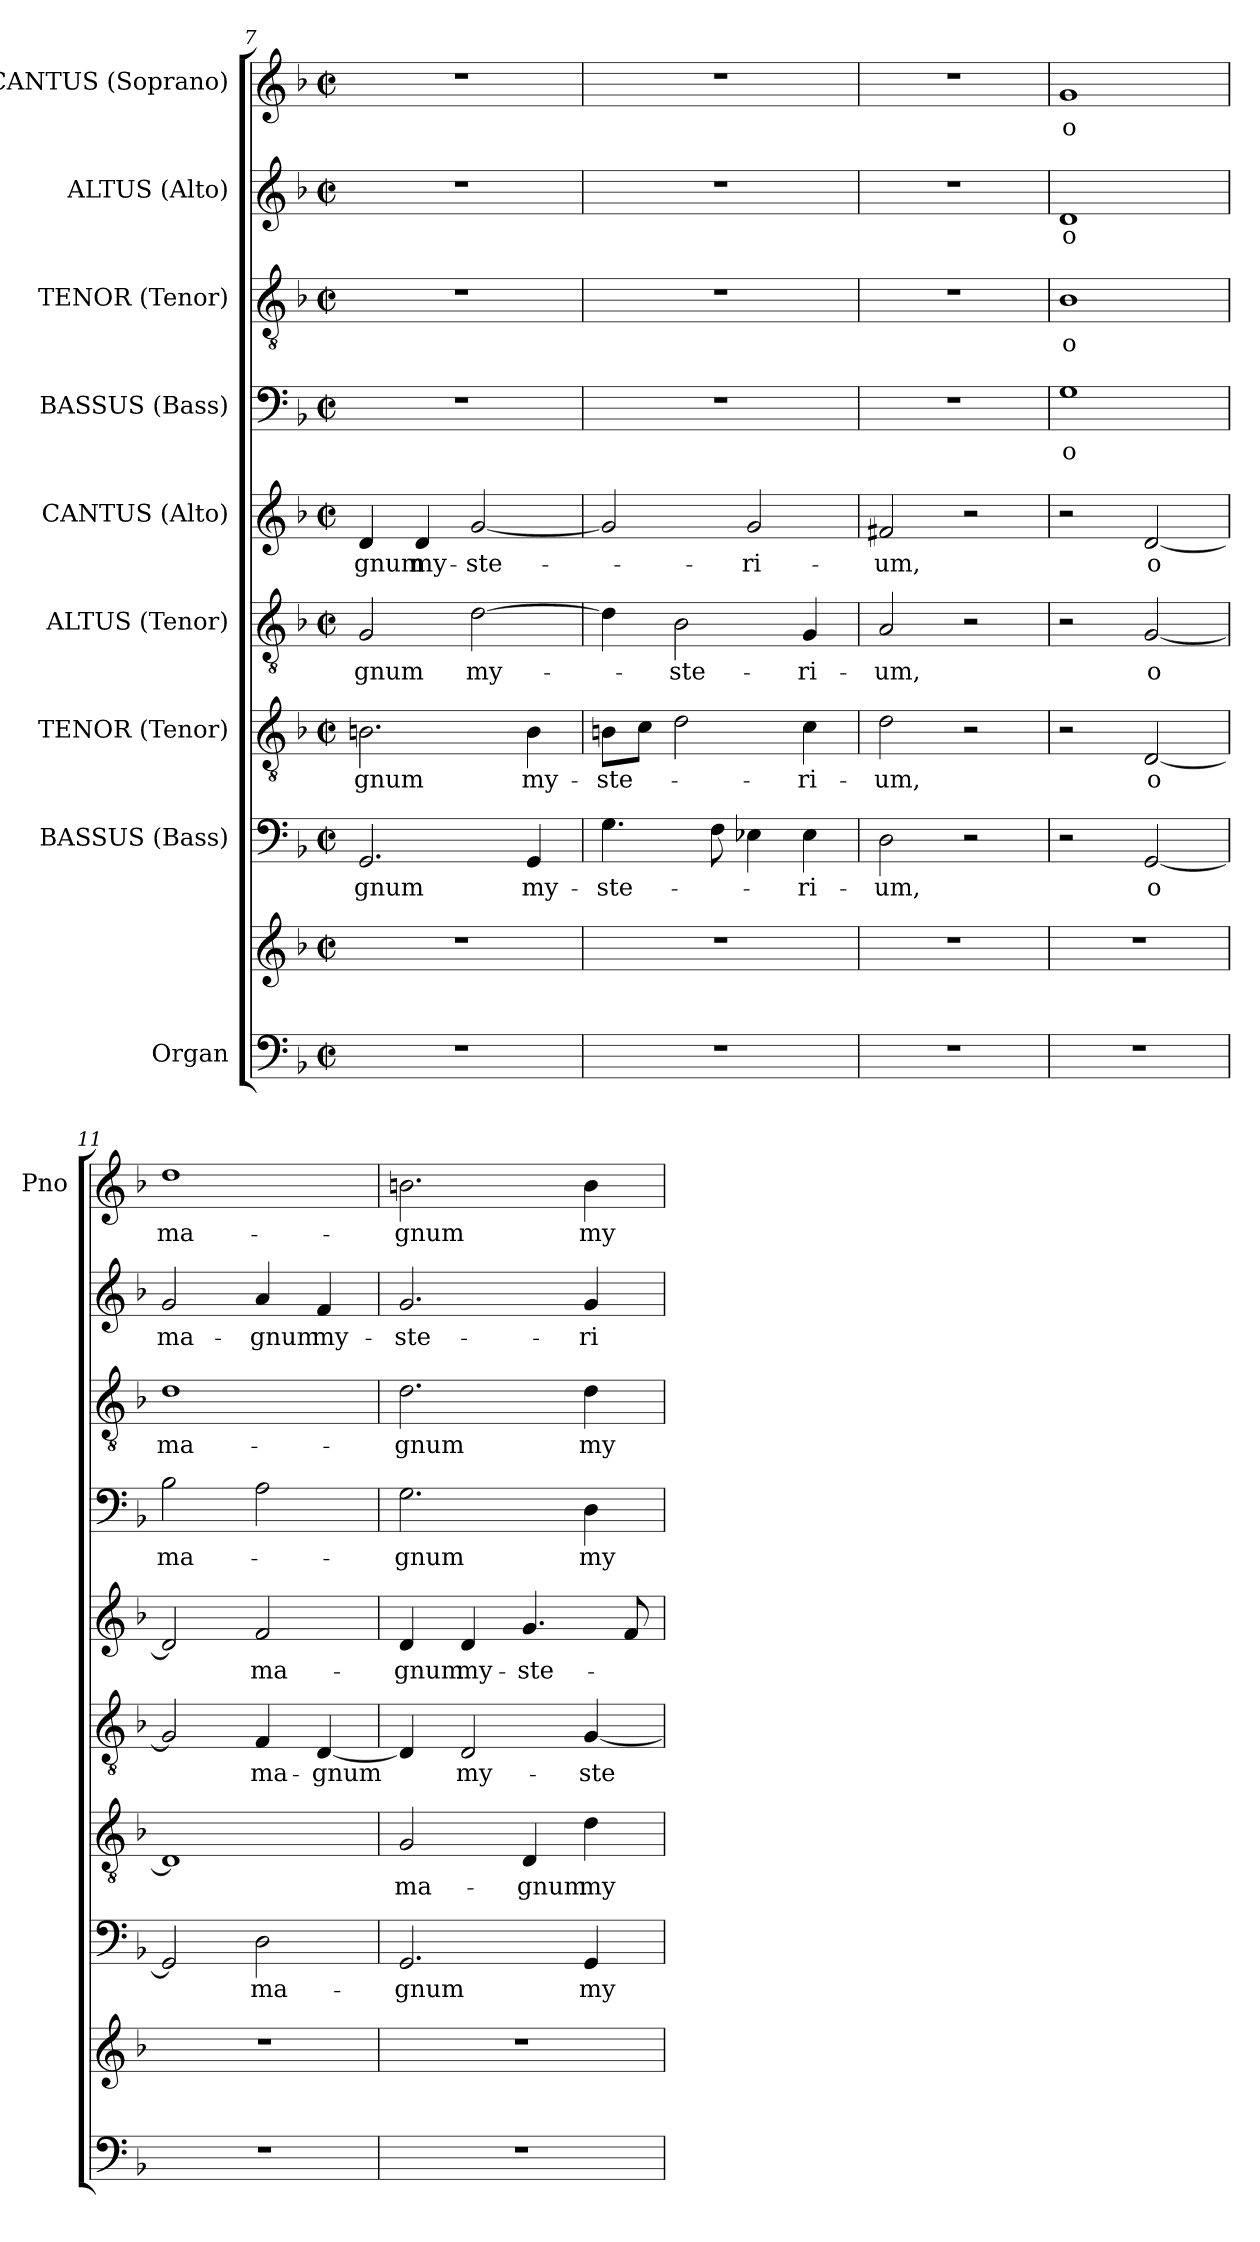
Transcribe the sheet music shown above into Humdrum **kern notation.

**kern	**kern	**kern	**text	**kern	**text	**kern	**text	**kern	**text	**kern	**text	**kern	**text	**kern	**text	**kern	**text
*part9	*part9	*part8	*part8	*part7	*part7	*part6	*part6	*part5	*part5	*part4	*part4	*part3	*part3	*part2	*part2	*part1	*part1
*staff10	*staff9	*staff8	*staff8	*staff7	*staff7	*staff6	*staff6	*staff5	*staff5	*staff4	*staff4	*staff3	*staff3	*staff2	*staff2	*staff1	*staff1
*I"Organ	*	*I"BASSUS (Bass)	*	*I"TENOR (Tenor)	*	*I"ALTUS (Tenor)	*	*I"CANTUS (Alto)	*	*I"BASSUS (Bass)	*	*I"TENOR (Tenor)	*	*I"ALTUS (Alto)	*	*I"CANTUS (Soprano)	*
*	*	*	*	*	*	*	*	*	*	*	*	*	*	*	*	*I'Pno	*
*clefF4	*clefG2	*clefF4	*	*clefGv2	*	*clefGv2	*	*clefG2	*	*clefF4	*	*clefGv2	*	*clefG2	*	*clefG2	*
*k[b-]	*k[b-]	*k[b-]	*	*k[b-]	*	*k[b-]	*	*k[b-]	*	*k[b-]	*	*k[b-]	*	*k[b-]	*	*k[b-]	*
*F:	*F:	*F:	*	*F:	*	*F:	*	*F:	*	*F:	*	*F:	*	*F:	*	*F:	*
*M2/2	*M2/2	*M2/2	*	*M2/2	*	*M2/2	*	*M2/2	*	*M2/2	*	*M2/2	*	*M2/2	*	*M2/2	*
*met(c|)	*met(c|)	*met(c|)	*	*met(c|)	*	*met(c|)	*	*met(c|)	*	*met(c|)	*	*met(c|)	*	*met(c|)	*	*met(c|)	*
=7	=7	=7	=7	=7	=7	=7	=7	=7	=7	=7	=7	=7	=7	=7	=7	=7	=7
1r	1r	2.GG/	-gnum	2.Bn\	-gnum	2G/	-gnum	4d/	-gnum	1r	.	1r	.	1r	.	1r	.
.	.	.	.	.	.	.	.	4d/	my-	.	.	.	.	.	.	.	.
.	.	.	.	.	.	[2d\	my-	[2g/	-ste-	.	.	.	.	.	.	.	.
.	.	4GG/	my-	4B\	my-	.	.	.	.	.	.	.	.	.	.	.	.
=8	=8	=8	=8	=8	=8	=8	=8	=8	=8	=8	=8	=8	=8	=8	=8	=8	=8
1r	1r	4.G\	-ste-	8Bn\L	-ste-	4d\]	.	2g/]	.	1r	.	1r	.	1r	.	1r	.
.	.	.	.	8c\J	.	.	.	.	.	.	.	.	.	.	.	.	.
.	.	.	.	2d\	.	2B-\	-ste-	.	.	.	.	.	.	.	.	.	.
.	.	8F\	.	.	.	.	.	.	.	.	.	.	.	.	.	.	.
.	.	4E-X\	.	.	.	.	.	2g/	-ri-	.	.	.	.	.	.	.	.
.	.	4E-\	-ri-	4c\	-ri-	4G/	-ri-	.	.	.	.	.	.	.	.	.	.
=9	=9	=9	=9	=9	=9	=9	=9	=9	=9	=9	=9	=9	=9	=9	=9	=9	=9
1r	1r	2D\	-um,	2d\	-um,	2A/	-um,	2f#X/	-um,	1r	.	1r	.	1r	.	1r	.
.	.	2r	.	2r	.	2r	.	2r	.	.	.	.	.	.	.	.	.
=10	=10	=10	=10	=10	=10	=10	=10	=10	=10	=10	=10	=10	=10	=10	=10	=10	=10
1r	1r	2r	.	2r	.	2r	.	2r	.	1G	o	1B-	o	1d	o	1g	o
.	.	[2GG/	o	[2D/	o	[2G/	o	[2d/	o	.	.	.	.	.	.	.	.
=11	=11	=11	=11	=11	=11	=11	=11	=11	=11	=11	=11	=11	=11	=11	=11	=11	=11
1r	1r	2GG/]	.	1D]	.	2G/]	.	2d/]	.	2B-\	ma-	1d	ma-	2g/	ma-	1dd	ma-
.	.	2D\	ma-	.	.	4F/	ma-	2f/	ma-	2A\	.	.	.	4a/	-gnum	.	.
.	.	.	.	.	.	[4D/	-gnum	.	.	.	.	.	.	4f/	my-	.	.
!!LO:LB:g=z
=12	=12	=12	=12	=12	=12	=12	=12	=12	=12	=12	=12	=12	=12	=12	=12	=12	=12
1r	1r	2.GG/	-gnum	2G/	ma-	4D/]	.	4d/	-gnum	2.G\	-gnum	2.d\	-gnum	2.g/	-ste-	2.bn\	-gnum
.	.	.	.	.	.	2D/	my-	4d/	my-	.	.	.	.	.	.	.	.
.	.	.	.	4D/	-gnum	.	.	4.g/	-ste-	.	.	.	.	.	.	.	.
.	.	4GG/	my-	4d\	my-	[4G/	-ste-	.	.	4D\	my-	4d\	my-	4g/	-ri-	4b\	my-
.	.	.	.	.	.	.	.	8f/	.	.	.	.	.	.	.	.	.
=	=	=	=	=	=	=	=	=	=	=	=	=	=	=	=	=	=
*-	*-	*-	*-	*-	*-	*-	*-	*-	*-	*-	*-	*-	*-	*-	*-	*-	*-
